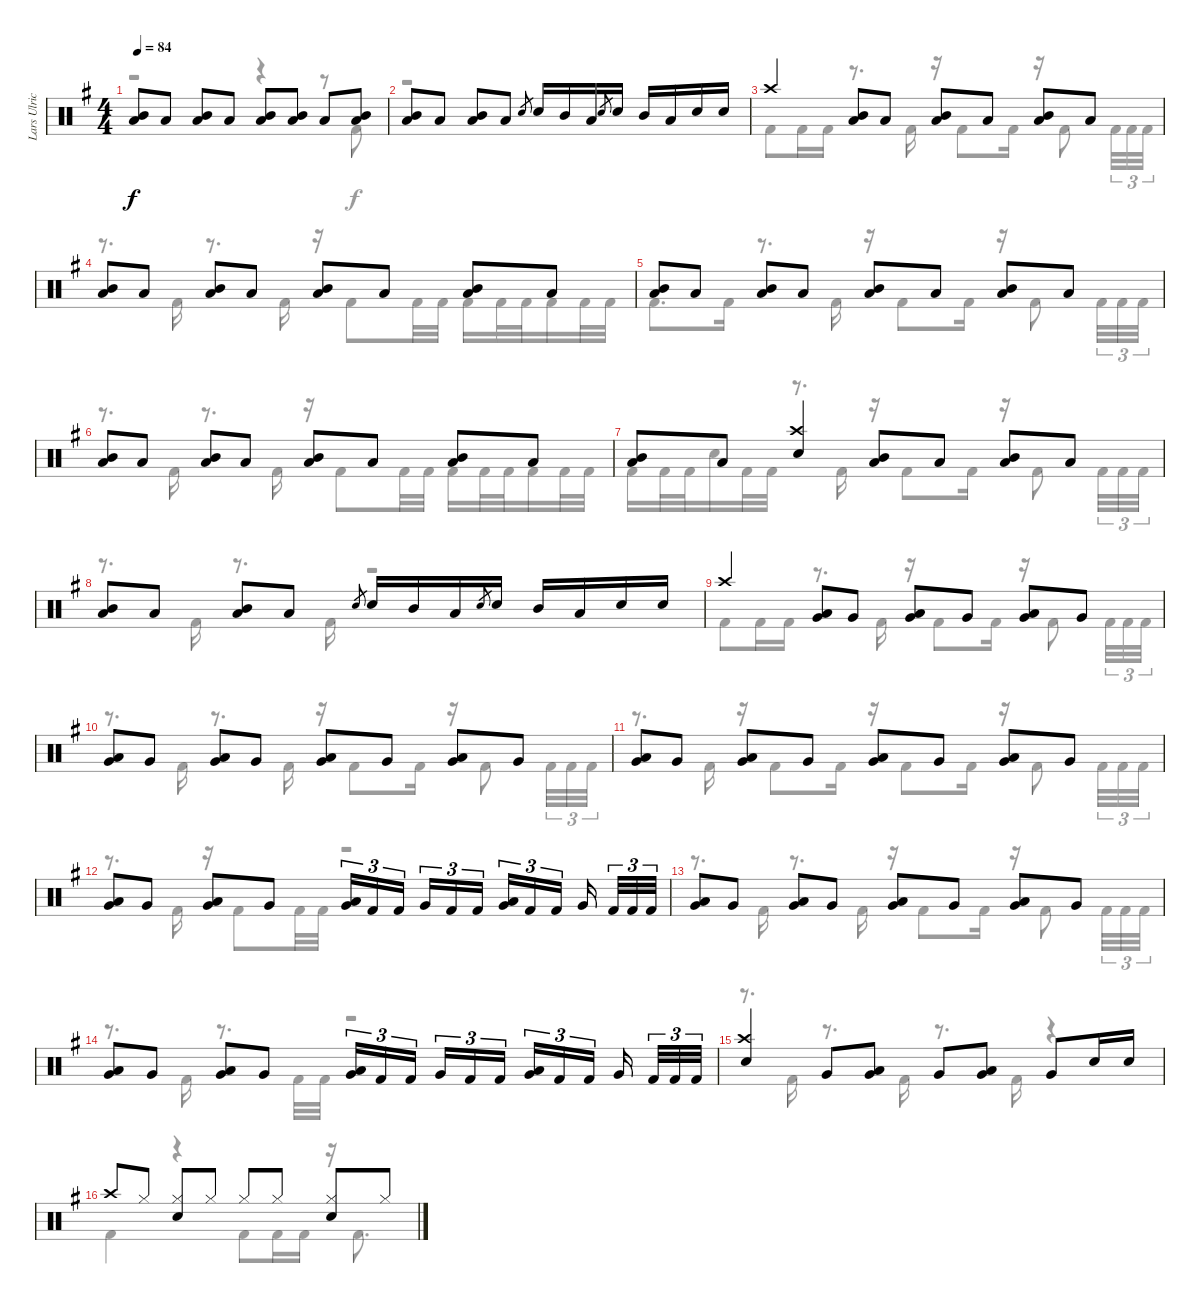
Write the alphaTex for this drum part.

\track ("Lars Ulrich" "Lars Ulric") {instrument percussion}
\staff {score}
\articulation defaults
\voice
\ts (4 4)
\tempo 84
\clef neutral
\ks eminor
("Mid Tom (hit)" "Low Tom (hit)").8{dy f} "Low Tom (hit)".8 ("Mid Tom (hit)" "Low Tom (hit)").8 "Low Tom (hit)".8 ("Mid Tom (hit)" "Low Tom (hit)").8 ("Mid Tom (hit)" "Low Tom (hit)").8 "Low Tom (hit)".8 ("Mid Tom (hit)" "Low Tom (hit)").8 |
("Mid Tom (hit)" "Low Tom (hit)").8 "Low Tom (hit)".8 ("Mid Tom (hit)" "Low Tom (hit)").8 "Low Tom (hit)".8 "Snare (hit) 2"{h}.8{gr} "Snare (hit) 2".16 "Mid Tom (hit)".16 "Low Tom (hit)".16 "Snare (hit) 2"{h}.8{gr} "Snare (hit) 2".16 "Mid Tom (hit)".16 "Low Tom (hit)".16 "Snare (hit) 2".16 "Snare (hit) 2".16 |
"Crash high (hit)".4 ("Mid Tom (hit)" "Low Tom (hit)").8 "Low Tom (hit)".8 ("Mid Tom (hit)" "Low Tom (hit)").8 "Low Tom (hit)".8 ("Mid Tom (hit)" "Low Tom (hit)").8 "Low Tom (hit)".8 |
("Mid Tom (hit)" "Low Tom (hit)").8 "Low Tom (hit)".8 ("Mid Tom (hit)" "Low Tom (hit)").8 "Low Tom (hit)".8 ("Mid Tom (hit)" "Low Tom (hit)").8 "Low Tom (hit)".8 ("Mid Tom (hit)" "Low Tom (hit)").8 "Low Tom (hit)".8 |
("Mid Tom (hit)" "Low Tom (hit)").8 "Low Tom (hit)".8 ("Mid Tom (hit)" "Low Tom (hit)").8 "Low Tom (hit)".8 ("Mid Tom (hit)" "Low Tom (hit)").8 "Low Tom (hit)".8 ("Mid Tom (hit)" "Low Tom (hit)").8 "Low Tom (hit)".8 |
("Mid Tom (hit)" "Low Tom (hit)").8 "Low Tom (hit)".8 ("Mid Tom (hit)" "Low Tom (hit)").8 "Low Tom (hit)".8 ("Mid Tom (hit)" "Low Tom (hit)").8 "Low Tom (hit)".8 ("Mid Tom (hit)" "Low Tom (hit)").8 "Low Tom (hit)".8 |
("Mid Tom (hit)" "Low Tom (hit)").8 "Low Tom (hit)".8 ("Crash high (hit)" "Snare (hit) 2").4 ("Mid Tom (hit)" "Low Tom (hit)").8 "Low Tom (hit)".8 ("Mid Tom (hit)" "Low Tom (hit)").8 "Low Tom (hit)".8 |
("Mid Tom (hit)" "Low Tom (hit)").8 "Low Tom (hit)".8 ("Mid Tom (hit)" "Low Tom (hit)").8 "Low Tom (hit)".8 "Snare (hit) 2"{h}.8{gr} "Snare (hit) 2".16 "Mid Tom (hit)".16 "Low Tom (hit)".16 "Snare (hit) 2"{h}.8{gr} "Snare (hit) 2".16 "Mid Tom (hit)".16 "Low Tom (hit)".16 "Snare (hit) 2".16 "Snare (hit) 2".16 |
"Crash high (hit)".4 ("Low Tom (hit)" "Very Low Tom (hit)").8 "Very Low Tom (hit)".8 ("Low Tom (hit)" "Very Low Tom (hit)").8 "Very Low Tom (hit)".8 ("Low Tom (hit)" "Very Low Tom (hit)").8 "Very Low Tom (hit)".8 |
("Low Tom (hit)" "Very Low Tom (hit)").8 "Very Low Tom (hit)".8 ("Low Tom (hit)" "Very Low Tom (hit)").8 "Very Low Tom (hit)".8 ("Low Tom (hit)" "Very Low Tom (hit)").8 "Very Low Tom (hit)".8 ("Low Tom (hit)" "Very Low Tom (hit)").8 "Very Low Tom (hit)".8 |
("Low Tom (hit)" "Very Low Tom (hit)").8 "Very Low Tom (hit)".8 ("Low Tom (hit)" "Very Low Tom (hit)").8 "Very Low Tom (hit)".8 ("Low Tom (hit)" "Very Low Tom (hit)").8 "Very Low Tom (hit)".8 ("Low Tom (hit)" "Very Low Tom (hit)").8 "Very Low Tom (hit)".8 |
("Low Tom (hit)" "Very Low Tom (hit)").8 "Very Low Tom (hit)".8 ("Low Tom (hit)" "Very Low Tom (hit)").8 "Very Low Tom (hit)".8 ("Low Tom (hit)" "Very Low Tom (hit)").16{tu (3 2)} "Kick (hit) 2".16{tu (3 2)} "Kick (hit) 2".16{tu (3 2) beam splitsecondary} "Very Low Tom (hit)".16{tu (3 2)} "Kick (hit) 2".16{tu (3 2)} "Kick (hit) 2".16{tu (3 2)} ("Low Tom (hit)" "Very Low Tom (hit)").16{tu (3 2)} "Kick (hit) 2".16{tu (3 2)} "Kick (hit) 2".16{tu (3 2) beam splitsecondary} "Very Low Tom (hit)".16{beam splitsecondary} "Kick (hit) 2".32{tu (3 2)} "Kick (hit) 2".32{tu (3 2)} "Kick (hit) 2".32{tu (3 2)} |
("Low Tom (hit)" "Very Low Tom (hit)").8 "Very Low Tom (hit)".8 ("Low Tom (hit)" "Very Low Tom (hit)").8 "Very Low Tom (hit)".8 ("Low Tom (hit)" "Very Low Tom (hit)").8 "Very Low Tom (hit)".8 ("Low Tom (hit)" "Very Low Tom (hit)").8 "Very Low Tom (hit)".8 |
("Low Tom (hit)" "Very Low Tom (hit)").8 "Very Low Tom (hit)".8 ("Low Tom (hit)" "Very Low Tom (hit)").8 "Very Low Tom (hit)".8 ("Low Tom (hit)" "Very Low Tom (hit)").16{tu (3 2)} "Kick (hit) 2".16{tu (3 2)} "Kick (hit) 2".16{tu (3 2) beam splitsecondary} "Very Low Tom (hit)".16{tu (3 2)} "Kick (hit) 2".16{tu (3 2)} "Kick (hit) 2".16{tu (3 2)} ("Low Tom (hit)" "Very Low Tom (hit)").16{tu (3 2)} "Kick (hit) 2".16{tu (3 2)} "Kick (hit) 2".16{tu (3 2) beam splitsecondary} "Very Low Tom (hit)".16{beam splitsecondary} "Kick (hit) 2".32{tu (3 2)} "Kick (hit) 2".32{tu (3 2)} "Kick (hit) 2".32{tu (3 2)} |
("Crash high (hit)" "Snare (hit) 2").4 "Very Low Tom (hit)".8 ("Low Tom (hit)" "Very Low Tom (hit)").8 "Very Low Tom (hit)".8 ("Low Tom (hit)" "Very Low Tom (hit)").8 "Very Low Tom (hit)".8 "Snare (hit) 2".16 "Snare (hit) 2".16 |
"Crash high (hit)".8 "Hi-Hat (closed)".8 ("Hi-Hat (closed)" "Snare (hit) 2").8 "Hi-Hat (closed)".8 "Hi-Hat (closed)".8 "Hi-Hat (closed)".8 ("Hi-Hat (closed)" "Snare (hit) 2").8 "Hi-Hat (closed)".8
\voice
\clef neutral
\ottava regular
\simile none
\ks eminor
r.2{dy f} r.4 r.8 "Kick (hit) 2".8 |
r.1 |
"Kick (hit) 2".8 "Kick (hit) 2".16 "Kick (hit) 2".16 r.8{d} "Kick (hit) 2".16 r.16 "Kick (hit) 2".8 "Kick (hit) 2".16 r.16 "Kick (hit) 2".8 "Kick (hit) 2".32{tu (3 2)} "Kick (hit) 2".32{tu (3 2)} "Kick (hit) 2".32{tu (3 2)} |
r.8{d} "Kick (hit) 2".16 r.8{d} "Kick (hit) 2".16 r.16 "Kick (hit) 2".8 "Kick (hit) 2".32 "Kick (hit) 2".32 "Kick (hit) 2".16 "Kick (hit) 2".32 "Kick (hit) 2".32 "Kick (hit) 2".16 "Kick (hit) 2".32 "Kick (hit) 2".32 |
"Kick (hit) 2".8{d} "Kick (hit) 2".16 r.8{d} "Kick (hit) 2".16 r.16 "Kick (hit) 2".8 "Kick (hit) 2".16 r.16 "Kick (hit) 2".8 "Kick (hit) 2".32{tu (3 2)} "Kick (hit) 2".32{tu (3 2)} "Kick (hit) 2".32{tu (3 2)} |
r.8{d} "Kick (hit) 2".16 r.8{d} "Kick (hit) 2".16 r.16 "Kick (hit) 2".8 "Kick (hit) 2".32 "Kick (hit) 2".32 "Kick (hit) 2".16 "Kick (hit) 2".32 "Kick (hit) 2".32 "Kick (hit) 2".16 "Kick (hit) 2".32 "Kick (hit) 2".32 |
"Kick (hit) 2".16 "Kick (hit) 2".32 "Kick (hit) 2".32 "Metronome (bell)".16 "Kick (hit) 2".32 "Kick (hit) 2".32 r.8{d} "Kick (hit) 2".16 r.16 "Kick (hit) 2".8 "Kick (hit) 2".16 r.16 "Kick (hit) 2".8 "Kick (hit) 2".32{tu (3 2)} "Kick (hit) 2".32{tu (3 2)} "Kick (hit) 2".32{tu (3 2)} |
r.8{d} "Kick (hit) 2".16 r.8{d} "Kick (hit) 2".16 r.2 |
"Kick (hit) 2".8 "Kick (hit) 2".16 "Kick (hit) 2".16 r.8{d} "Kick (hit) 2".16 r.16 "Kick (hit) 2".8 "Kick (hit) 2".16 r.16 "Kick (hit) 2".8 "Kick (hit) 2".32{tu (3 2)} "Kick (hit) 2".32{tu (3 2)} "Kick (hit) 2".32{tu (3 2)} |
r.8{d} "Kick (hit) 2".16 r.8{d} "Kick (hit) 2".16 r.16 "Kick (hit) 2".8 "Kick (hit) 2".16 r.16 "Kick (hit) 2".8 "Kick (hit) 2".32{tu (3 2)} "Kick (hit) 2".32{tu (3 2)} "Kick (hit) 2".32{tu (3 2)} |
r.8{d} "Kick (hit) 2".16 r.16 "Kick (hit) 2".8 "Kick (hit) 2".16 r.16 "Kick (hit) 2".8 "Kick (hit) 2".16 r.16 "Kick (hit) 2".8 "Kick (hit) 2".32{tu (3 2)} "Kick (hit) 2".32{tu (3 2)} "Kick (hit) 2".32{tu (3 2)} |
r.8{d} "Kick (hit) 2".16 r.16 "Kick (hit) 2".8 "Kick (hit) 2".32 "Kick (hit) 2".32 r.2 |
r.8{d} "Kick (hit) 2".16 r.8{d} "Kick (hit) 2".16 r.16 "Kick (hit) 2".8 "Kick (hit) 2".16 r.16 "Kick (hit) 2".8 "Kick (hit) 2".32{tu (3 2)} "Kick (hit) 2".32{tu (3 2)} "Kick (hit) 2".32{tu (3 2)} |
r.8{d} "Kick (hit) 2".16 r.8{d} "Kick (hit) 2".32 "Kick (hit) 2".32 r.2 |
r.8{d} "Kick (hit) 2".16 r.8{d} "Kick (hit) 2".16 r.8{d} "Kick (hit) 2".16 r.4 |
"Kick (hit) 2".4 r.4 "Kick (hit) 2".8 "Kick (hit) 2".16 "Kick (hit) 2".16 r.16 "Kick (hit) 2".8{d}
